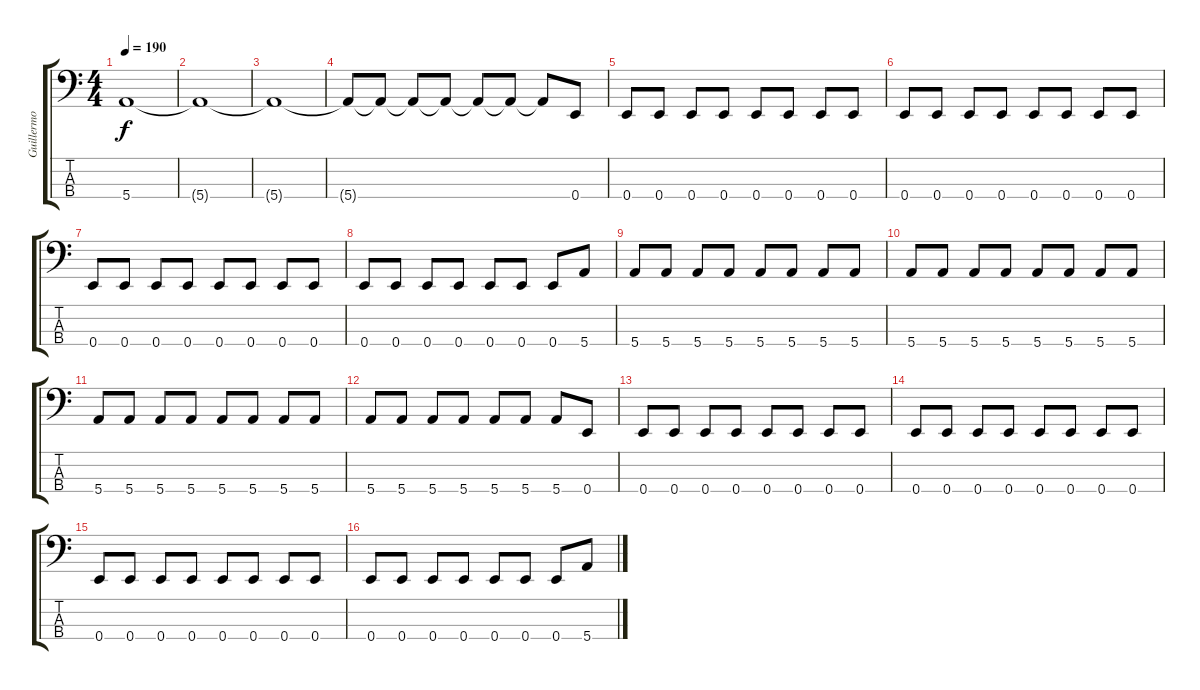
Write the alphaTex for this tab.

\track ("Guillermo Sánchez" "Guillermo ") {instrument electricbassfinger}
\staff {score tabs}
\tuning (G2 D2 A1 E1) {hide}
\ts (4 4)
\tempo 190
\clef f4
\ks c
5.4.1{dy f instrument electricbassfinger} |
5.4{t}.1 |
5.4{t}.1 |
5.4{t}.8 5.4{t}.8 5.4{t}.8 5.4{t}.8 5.4{t}.8 5.4{t}.8 5.4{t}.8 0.4.8 |
0.4.8 0.4.8 0.4.8 0.4.8 0.4.8 0.4.8 0.4.8 0.4.8 |
0.4.8 0.4.8 0.4.8 0.4.8 0.4.8 0.4.8 0.4.8 0.4.8 |
0.4.8 0.4.8 0.4.8 0.4.8 0.4.8 0.4.8 0.4.8 0.4.8 |
0.4.8 0.4.8 0.4.8 0.4.8 0.4.8 0.4.8 0.4.8 5.4.8 |
5.4.8 5.4.8 5.4.8 5.4.8 5.4.8 5.4.8 5.4.8 5.4.8 |
5.4.8 5.4.8 5.4.8 5.4.8 5.4.8 5.4.8 5.4.8 5.4.8 |
5.4.8 5.4.8 5.4.8 5.4.8 5.4.8 5.4.8 5.4.8 5.4.8 |
5.4.8 5.4.8 5.4.8 5.4.8 5.4.8 5.4.8 5.4.8 0.4.8 |
0.4.8 0.4.8 0.4.8 0.4.8 0.4.8 0.4.8 0.4.8 0.4.8 |
0.4.8 0.4.8 0.4.8 0.4.8 0.4.8 0.4.8 0.4.8 0.4.8 |
0.4.8 0.4.8 0.4.8 0.4.8 0.4.8 0.4.8 0.4.8 0.4.8 |
0.4.8 0.4.8 0.4.8 0.4.8 0.4.8 0.4.8 0.4.8 5.4.8
